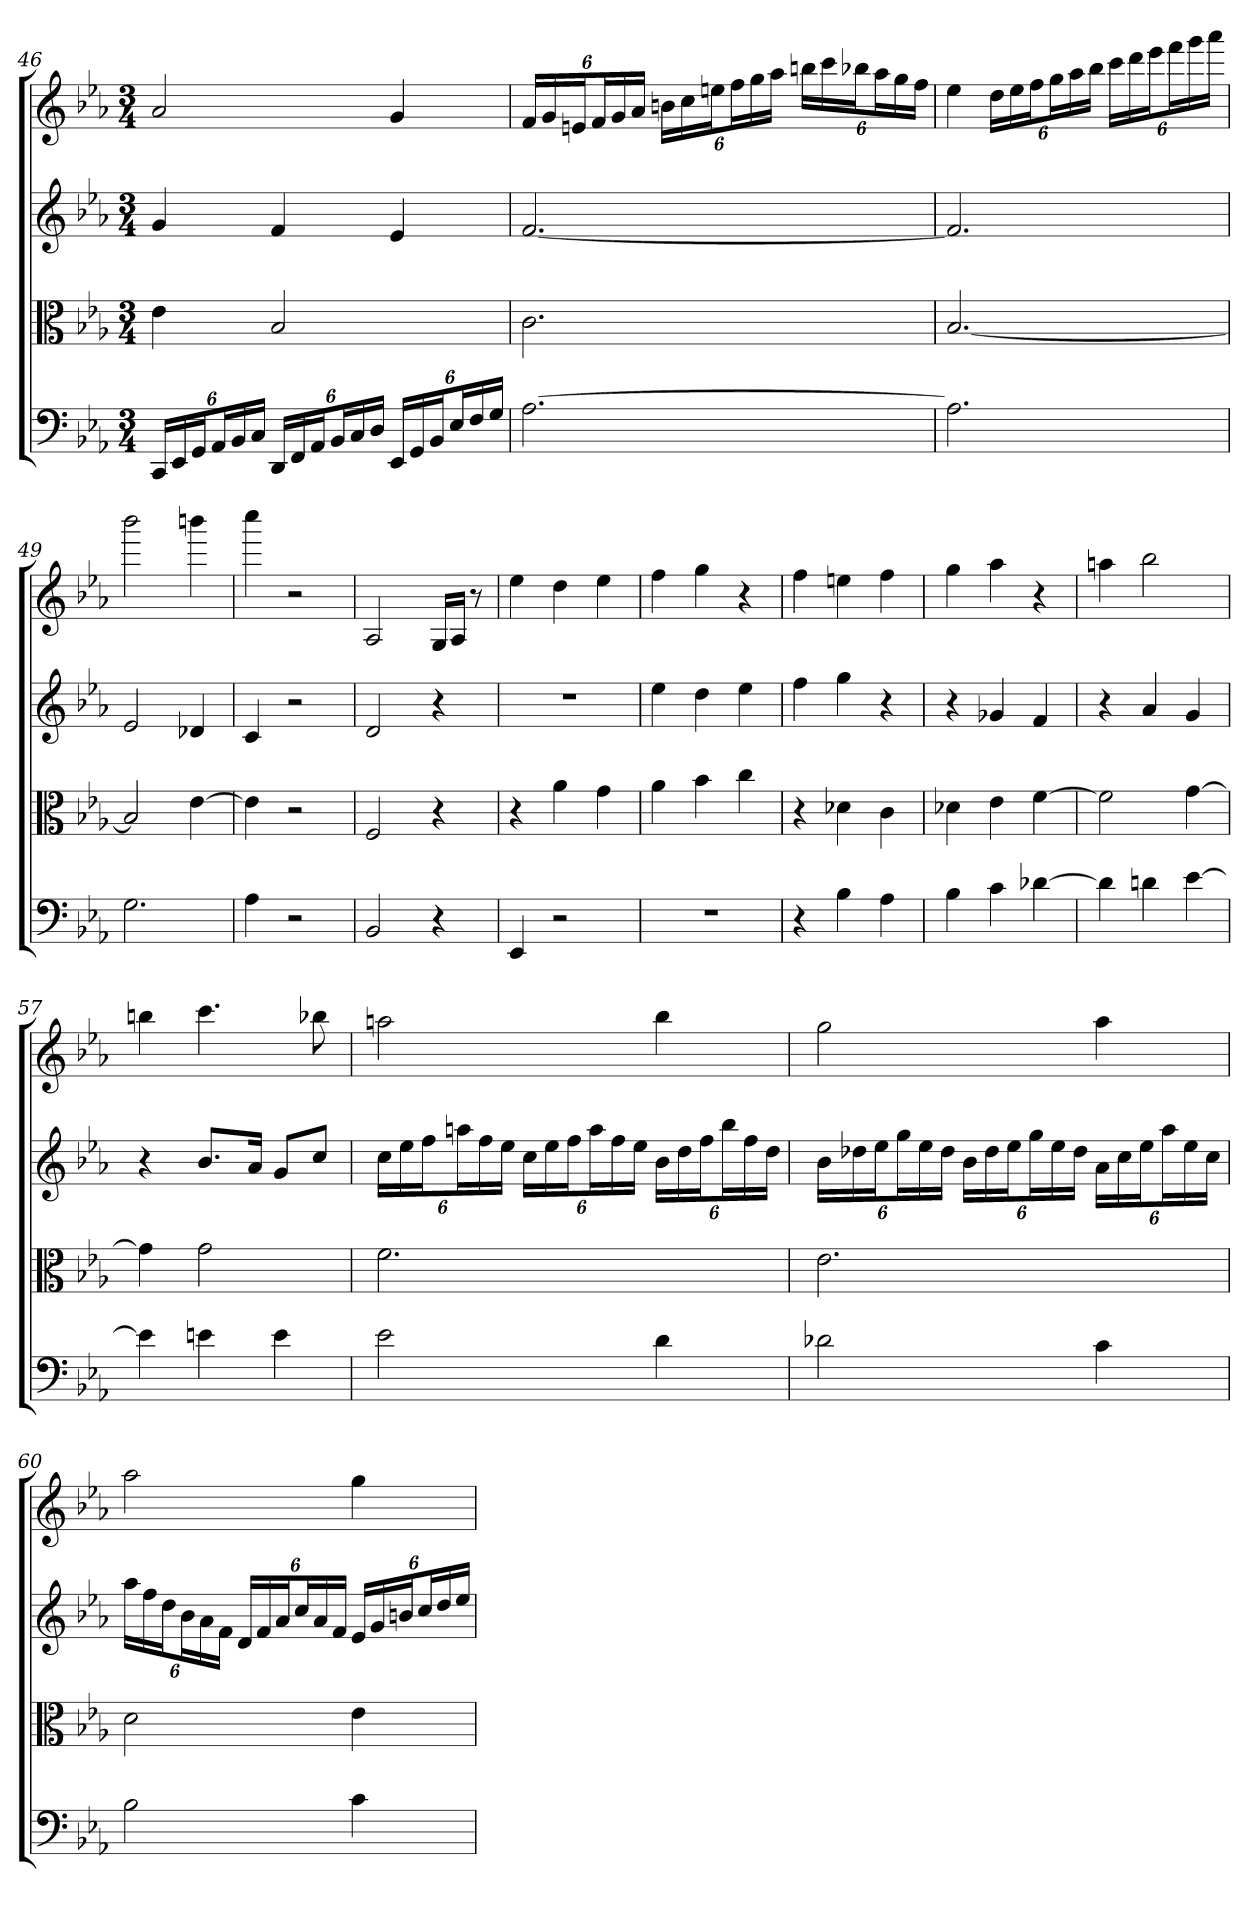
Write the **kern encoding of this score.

**kern	**kern	**kern	**kern
*part4	*part3	*part2	*part1
*staff4	*staff3	*staff2	*staff1
*clefF4	*clefC3	*	*
*k[b-e-a-]	*k[b-e-a-]	*k[b-e-a-]	*k[b-e-a-]
*E-:	*E-:	*E-:	*E-:
*M3/4	*M3/4	*M3/4	*M3/4
=46	=46	=46	=46
24CC/LL	4e-	4g	2a-
24EE-/	.	.	.
24GG/J	.	.	.
24AA-/L	.	.	.
24BB-/	.	.	.
24C/JJ	.	.	.
24DD/LL	2B-	4f	.
24FF/	.	.	.
24AA-/J	.	.	.
24BB-/L	.	.	.
24C/	.	.	.
24D/JJ	.	.	.
24EE-/LL	.	4e-	4g
24GG/	.	.	.
24BB-/J	.	.	.
24E-/L	.	.	.
24F/	.	.	.
24G/JJ	.	.	.
=47	=47	=47	=47
[2.A-	2.c	[2.f	24fLL
.	.	.	24g
.	.	.	24enJ
.	.	.	24fL
.	.	.	24g
.	.	.	24a-JJ
.	.	.	24bnLL
.	.	.	24cc
.	.	.	24eenJ
.	.	.	24ffL
.	.	.	24gg
.	.	.	24aa-JJ
.	.	.	24bbnLL
.	.	.	24ccc
.	.	.	24bb-XJ
.	.	.	24aa-L
.	.	.	24gg
.	.	.	24ffJJ
=48	=48	=48	=48
2.A-]	[2.B-	2.f]	4ee-
.	.	.	24ddLL
.	.	.	24ee-
.	.	.	24ffJ
.	.	.	24ggL
.	.	.	24aa-
.	.	.	24bb-JJ
.	.	.	24cccLL
.	.	.	24ddd
.	.	.	24eee-J
.	.	.	24fffL
.	.	.	24ggg
.	.	.	24aaa-JJ
=49	=49	=49	=49
2.G	2B-]	2e-	2bbb-
.	[4e-	4d-X	4bbbn
=50	=50	=50	=50
4A-	4e-]	4c	4cccc
2r	2r	2r	2r
=51	=51	=51	=51
2BB-	2F	2d	2A-
4r	4r	4r	16GLL
.	.	.	16A-JJ
.	.	.	8r
=52	=52	=52	=52
4EE-	4r	2.r	4ee-
2r	4a-	.	4dd
.	4g	.	4ee-
=53	=53	=53	=53
2.r	4a-	4ee-	4ff
.	4b-	4dd	4gg
.	4cc	4ee-	4r
=54	=54	=54	=54
4r	4r	4ff	4ff
4B-	4d-X	4gg	4een
4A-	4c	4r	4ff
=55	=55	=55	=55
4B-	4d-X	4r	4gg
4c	4e-	4g-X	4aa-
[4d-X	[4f	4f	4r
=56	=56	=56	=56
4d-]	2f]	4r	4aan
4dn	.	4a-	2bb-
[4e-	[4g	4g	.
=57	=57	=57	=57
4e-]	4g]	4r	4bbn
4en	2g	8.b-L	4.ccc
.	.	16a-Jk	.
4e	.	8gL	.
.	.	8ccJ	8bb-X
=58	=58	=58	=58
2e-	2.f	24ccLL	2aan
.	.	24ee-	.
.	.	24ffJ	.
.	.	24aanL	.
.	.	24ff	.
.	.	24ee-JJ	.
.	.	24ccLL	.
.	.	24ee-	.
.	.	24ffJ	.
.	.	24aaL	.
.	.	24ff	.
.	.	24ee-JJ	.
4d	.	24b-LL	4bb-
.	.	24dd	.
.	.	24ffJ	.
.	.	24bb-L	.
.	.	24ff	.
.	.	24ddJJ	.
=59	=59	=59	=59
2d-X	2.e-	24b-LL	2gg
.	.	24dd-X	.
.	.	24ee-J	.
.	.	24ggL	.
.	.	24ee-	.
.	.	24dd-JJ	.
.	.	24b-LL	.
.	.	24dd-	.
.	.	24ee-J	.
.	.	24ggL	.
.	.	24ee-	.
.	.	24dd-JJ	.
4c	.	24a-LL	4aa-
.	.	24cc	.
.	.	24ee-J	.
.	.	24aa-L	.
.	.	24ee-	.
.	.	24ccJJ	.
=60	=60	=60	=60
2B-	2d	24aa-LL	2aa-
.	.	24ff	.
.	.	24ddJ	.
.	.	24b-L	.
.	.	24a-	.
.	.	24fJJ	.
.	.	24dLL	.
.	.	24f	.
.	.	24a-J	.
.	.	24ccL	.
.	.	24a-	.
.	.	24fJJ	.
4c	4e-	24e-LL	4gg
.	.	24g	.
.	.	24bnJ	.
.	.	24ccL	.
.	.	24dd	.
.	.	24ee-JJ	.
=	=	=	=
*-	*-	*-	*-
